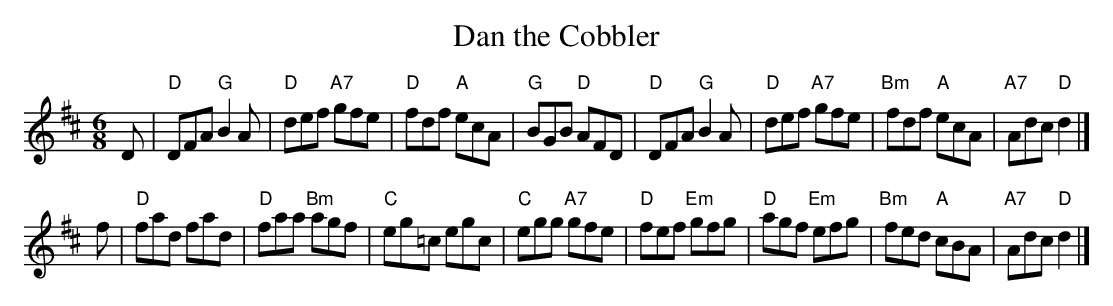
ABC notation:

X:1
T: Dan the Cobbler
M: 6/8
L: 1/8
K: D
D \
| "D"DFA "G"B2A | "D"def "A7"gfe |  "D"fdf "A"ecA |  "G"BGB "D"AFD \
| "D"DFA "G"B2A | "D"def "A7"gfe | "Bm"fdf "A"ecA | "A7"Adc "D"d2 |]
f \
| "D"fad     fad | "D"faa "Bm"agf | "C"eg=c    egc |  "C"egg "A7"gfe \
| "D"fef "Em"gfg | "D"agf "Em"efg | "Bm"fed "A"cBA | "A7"Adc  "D"d2 |]
